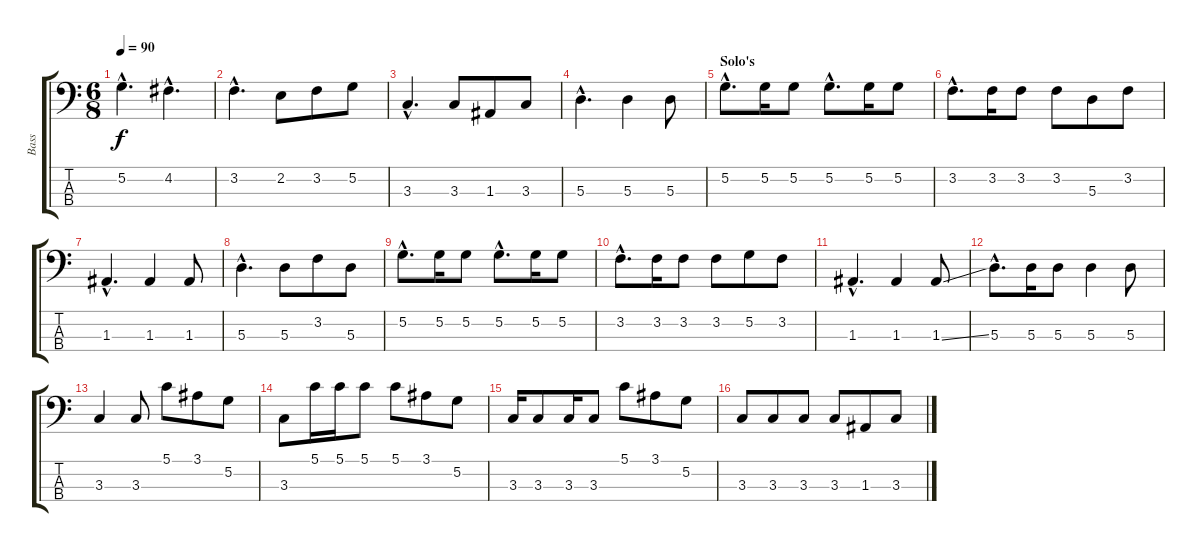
\track ("Bass" "Bass") {instrument electricbassfinger}
\staff {score tabs}
\tuning (G2 D2 A1 E1) {hide}
\ts (6 8)
\tempo 90
\clef f4
\ks c
5.2{hac}.4{d dy f} 4.2{hac}.4{d} |
3.2{hac}.4{d} 2.2.8 3.2.8 5.2.8 |
3.3{hac}.4{d} 3.3.8 1.3.8 3.3.8 |
5.3{hac}.4{d} 5.3.4 5.3.8 |
\section ("" "Solo's")
5.2{hac}.8{d} 5.2.16 5.2.8 5.2{hac}.8{d} 5.2.16 5.2.8 |
3.2{hac}.8{d} 3.2.16 3.2.8 3.2.8 5.3.8 3.2.8 |
1.3{hac}.4{d} 1.3.4 1.3.8 |
5.3{hac}.4{d} 5.3.8 3.2.8 5.3.8 |
5.2{hac}.8{d} 5.2.16 5.2.8 5.2{hac}.8{d} 5.2.16 5.2.8 |
3.2{hac}.8{d} 3.2.16 3.2.8 3.2.8 5.2.8 3.2.8 |
1.3{hac}.4{d} 1.3.4 1.3{ss}.8 |
5.3{hac}.8{d} 5.3.16 5.3.8 5.3.4 5.3.8 |
3.3.4 3.3.8 5.1.8 3.1.8 5.2.8 |
3.3.8 5.1.16 5.1.16 5.1.8 5.1.8 3.1.8 5.2.8 |
3.3.16 3.3.8 3.3.16 3.3.8 5.1.8 3.1.8 5.2.8 |
3.3.8 3.3.8 3.3.8 3.3.8 1.3.8 3.3.8
